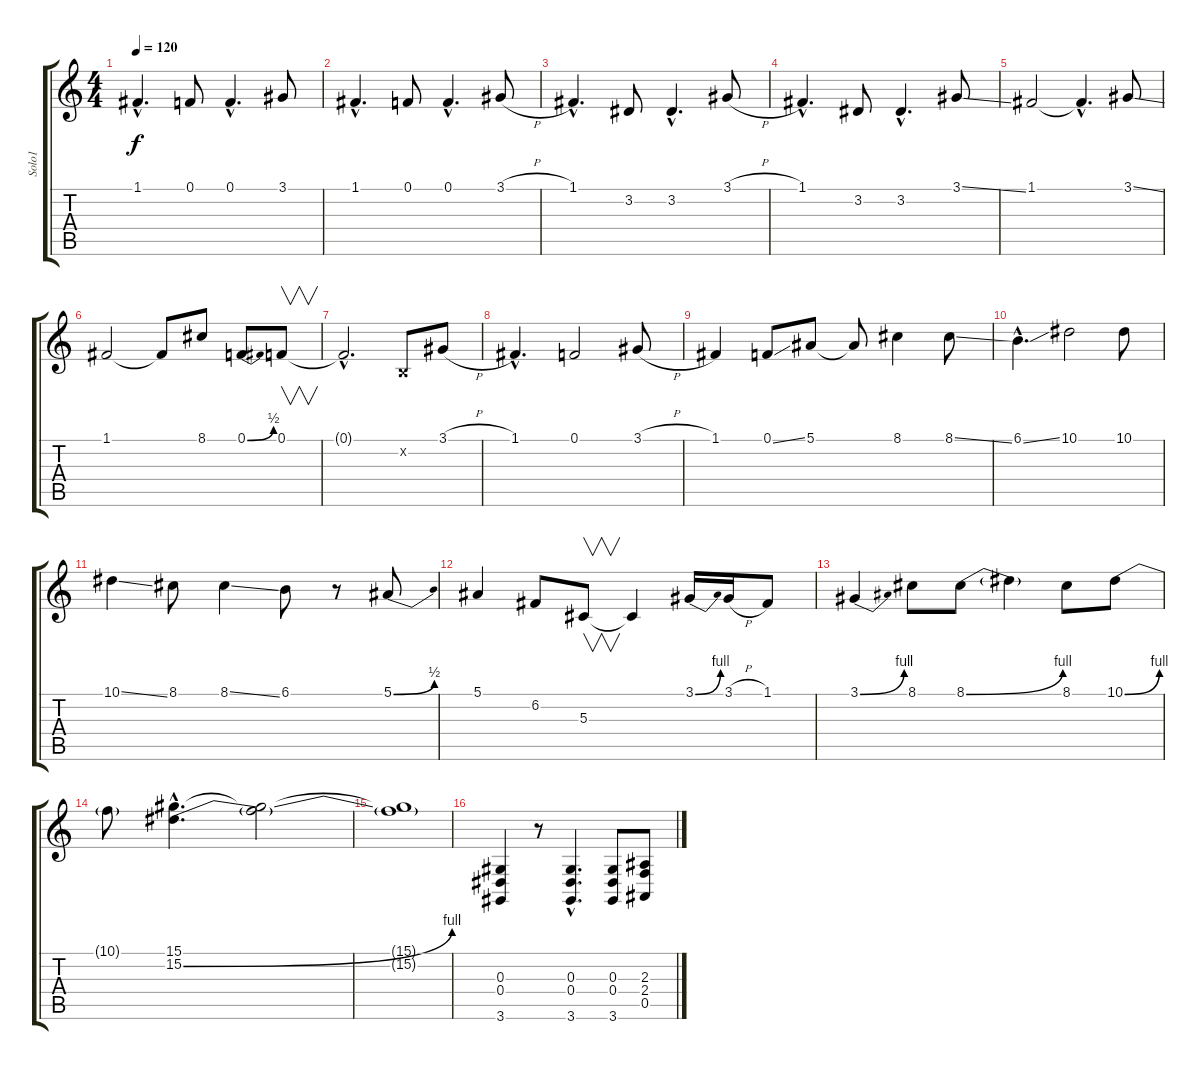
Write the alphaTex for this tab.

\track ("Solo1" "Solo1") {instrument violin}
\staff {score tabs}
\tuning (F4 C4 Ab3 Eb3 Bb2 F2) {hide}
\ts (4 4)
\tempo 120
\clef g2
\ks c
1.1{hac}.4{d dy f} 0.1.8 0.1{hac}.4{d} 3.1.8 |
1.1{hac}.4{d} 0.1.8 0.1{hac}.4{d} 3.1{h}.8 |
1.1{hac}.4{d} 3.2.8 3.2{hac}.4{d} 3.1{h}.8 |
1.1{hac}.4{d} 3.2.8 3.2{hac}.4{d} 3.1{ss}.8 |
1.1.2 1.1{hac t}.4{d} 3.1{ss}.8 |
1.1.2 1.1{t}.8 8.1.8 0.1{be (bend 0 0 60 2)}.8 0.1.8{v} |
0.1{hac t}.2{d} -1.2{x}.8 3.1{h}.8 |
1.1{hac}.4{d} 0.1.2 3.1{h}.8 |
1.1.4 0.1{ss}.8 5.1.8 5.1{t}.8 8.1.4 8.1{ss}.8 |
6.1{ss hac}.4{d} 10.1.2 10.1.8 |
10.1{ss}.4 8.1.8 8.1{ss}.4 6.1.8 r.8 5.1{be (bend 0 0 60 2)}.8 |
5.1.4 6.2.8 5.3.8{v} 5.3{t}.4 3.1{be (bend 0 0 60 4)}.16 3.1{h}.16 1.1.8 |
3.1{be (bend 0 0 60 4)}.4 8.1.8 8.1{be (bend 0 0 60 4)}.8 8.1{t}.4 8.1.8 10.1{be (bend 0 0 60 4)}.8 |
10.1{t}.8 (15.1{hac} 15.2{be (bend 0 0 60 4) hac}).4{d} (15.1{t} 15.2{t}).2 |
(15.1{t} 15.2{t}).1 |
(0.3 0.4 3.6).4 r.8 (0.3{hac} 0.4{hac} 3.6{hac}).4{d} (0.3 0.4 3.6).8 (2.3 2.4 0.5).8
